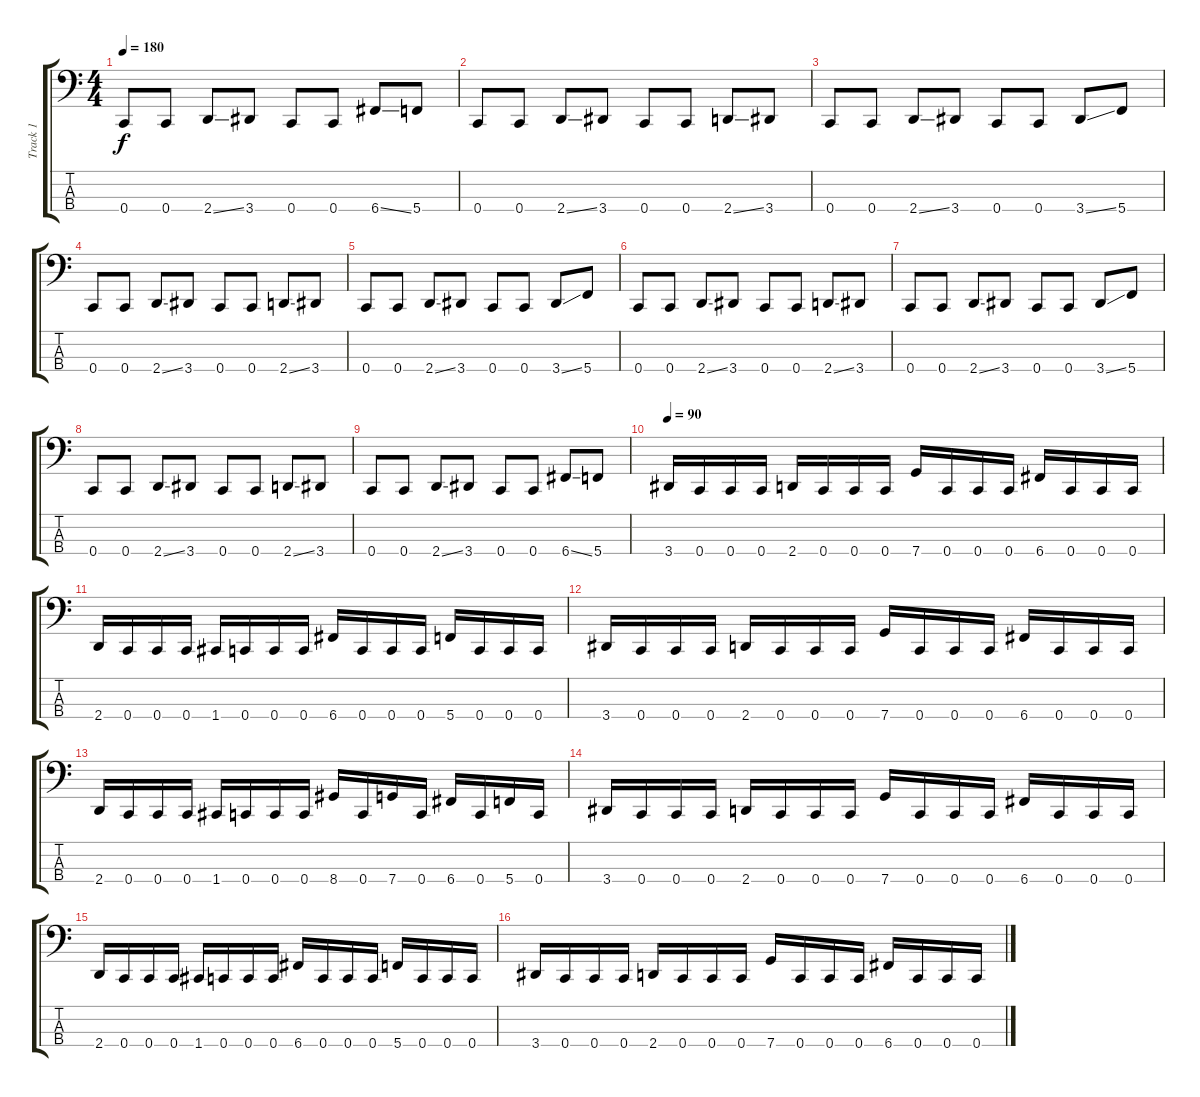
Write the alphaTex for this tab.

\track ("Track 1" "Track 1") {instrument electricbassfinger}
\staff {score tabs}
\tuning (Eb2 Bb1 F1 C1) {hide}
\ts (4 4)
\tempo 180
\clef f4
\ks c
0.4.8{dy f} 0.4.8 2.4{ss}.8 3.4.8 0.4.8 0.4.8 6.4{ss}.8 5.4.8 |
0.4.8 0.4.8 2.4{ss}.8 3.4.8 0.4.8 0.4.8 2.4{ss}.8 3.4.8 |
0.4.8 0.4.8 2.4{ss}.8 3.4.8 0.4.8 0.4.8 3.4{ss}.8 5.4.8 |
0.4.8 0.4.8 2.4{ss}.8 3.4.8 0.4.8 0.4.8 2.4{ss}.8 3.4.8 |
0.4.8 0.4.8 2.4{ss}.8 3.4.8 0.4.8 0.4.8 3.4{ss}.8 5.4.8 |
0.4.8 0.4.8 2.4{ss}.8 3.4.8 0.4.8 0.4.8 2.4{ss}.8 3.4.8 |
0.4.8 0.4.8 2.4{ss}.8 3.4.8 0.4.8 0.4.8 3.4{ss}.8 5.4.8 |
0.4.8 0.4.8 2.4{ss}.8 3.4.8 0.4.8 0.4.8 2.4{ss}.8 3.4.8 |
0.4.8 0.4.8 2.4{ss}.8 3.4.8 0.4.8 0.4.8 6.4{ss}.8 5.4.8 |
\tempo 90
3.4.16 0.4.16 0.4.16 0.4.16 2.4.16 0.4.16 0.4.16 0.4.16 7.4.16 0.4.16 0.4.16 0.4.16 6.4.16 0.4.16 0.4.16 0.4.16 |
2.4.16 0.4.16 0.4.16 0.4.16 1.4.16 0.4.16 0.4.16 0.4.16 6.4.16 0.4.16 0.4.16 0.4.16 5.4.16 0.4.16 0.4.16 0.4.16 |
3.4.16 0.4.16 0.4.16 0.4.16 2.4.16 0.4.16 0.4.16 0.4.16 7.4.16 0.4.16 0.4.16 0.4.16 6.4.16 0.4.16 0.4.16 0.4.16 |
2.4.16 0.4.16 0.4.16 0.4.16 1.4.16 0.4.16 0.4.16 0.4.16 8.4.16 0.4.16 7.4.16 0.4.16 6.4.16 0.4.16 5.4.16 0.4.16 |
3.4.16 0.4.16 0.4.16 0.4.16 2.4.16 0.4.16 0.4.16 0.4.16 7.4.16 0.4.16 0.4.16 0.4.16 6.4.16 0.4.16 0.4.16 0.4.16 |
2.4.16 0.4.16 0.4.16 0.4.16 1.4.16 0.4.16 0.4.16 0.4.16 6.4.16 0.4.16 0.4.16 0.4.16 5.4.16 0.4.16 0.4.16 0.4.16 |
3.4.16 0.4.16 0.4.16 0.4.16 2.4.16 0.4.16 0.4.16 0.4.16 7.4.16 0.4.16 0.4.16 0.4.16 6.4.16 0.4.16 0.4.16 0.4.16
